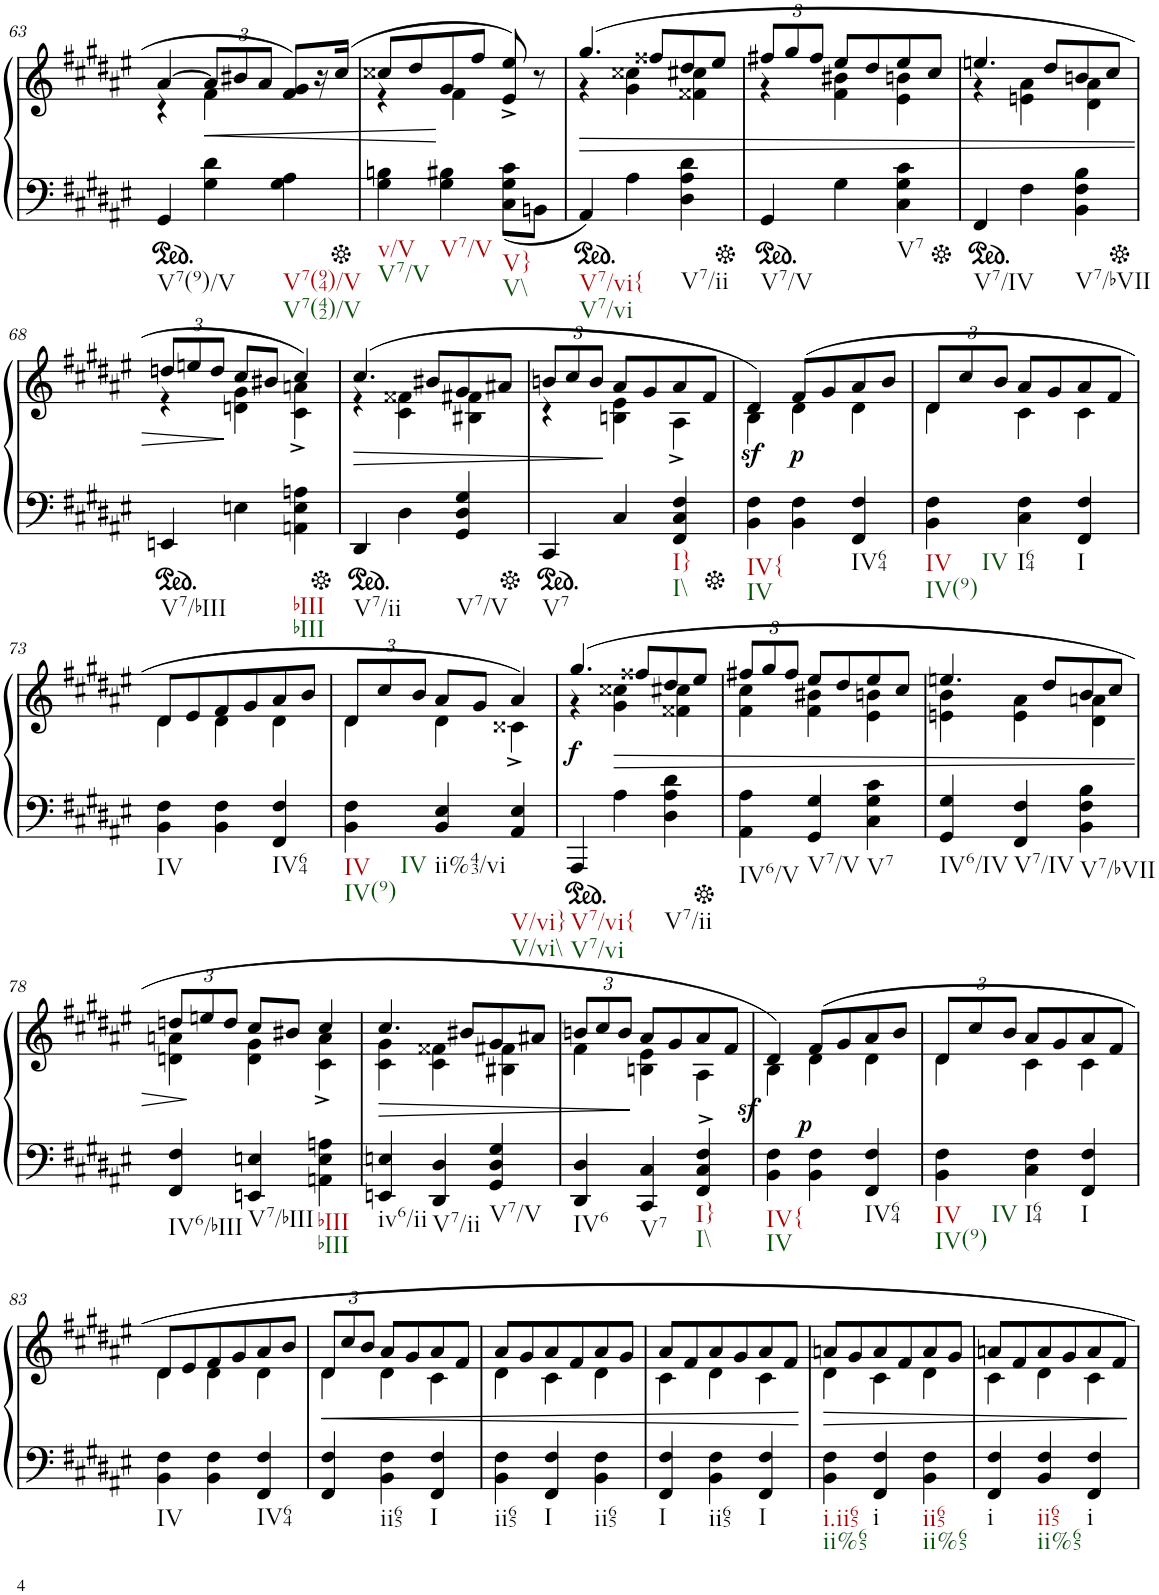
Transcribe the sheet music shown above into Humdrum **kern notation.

**kern	**kern	**dynam
*part2	*part1	*part1
*staff2	*staff1	*staff1
*I"Piano	*I"Piano	*
*I'Pno	*I'Pno	*
!!LO:PB:g=z
*clefF4	*clefG2	*
*k[f#c#g#d#a#e#]	*k[f#c#g#d#a#e#]	*
*M3/4	*M3/4	*
*ped	*	*
=63	=63	=63
*	*^	*
!LO:TX:b:t=V7(9)/V	!	!	!
4GG#/	[4a#/	4r	.
*	*Xbrackettup	*	*
!	!	!	!LO:HP:b
4G#\ 4d#\	12a#/L]	4f#\	<
.	12b#X/	.	.
.	12a#/J	.	.
!LO:TX:b:t=V7(94)/V	!	!	!
!LO:TX:b:t=V7(42)/V	!	!	!
4G#\ 4A#\	8f#/ 8g#/L	4ryy	.
.	16r	.	.
.	(>16cc#/JJ	.	.
=64	=64	=64	=64
*Xped	*	*	*
!LO:TX:b:t=v/V	!	!	!
!LO:TX:b:t=V7/V	!	!	!
4G#\ 4Bn\	8cc##X/L	4r	.
.	8dd#/	.	.
!LO:TX:b:t=V7/V	!	!	!
4G#\ 4B#X\	8g#/	4f#\	.
.	8ff#/J	.	[
!LO:TX:b:t=V}	!	!	!
!LO:TX:b:t=V\\	!	!	!
(<8C#\ 8G#\ 8c#\L	8e#/^ 8ee#/^)	4ryy	.
8BBn\J	8r	.	.
=65	=65	=65	=65
*ped	*	*	*
!LO:TX:b:t=V7/vi{	!	!	!
!LO:TX:b:t=V7/vi	!	!	!
!	!	!	!LO:HP:b
4AA#/)	(4.gg#/	4r	>
4A#\	.	4g#\ 4cc##X\	.
.	8ff##X/L	.	.
!LO:TX:b:t=V7/ii	!	!	!
4D#\ 4A#\ 4d#\	8dd#/	4f##X\ 4cc#X\	.
.	8ee#/J	.	.
=66	=66	=66	=66
*Xped	*	*	*
*ped	*	*	*
!LO:TX:b:t=V7/V	!	!	!
4GG#/	12ff#X/L	4r	.
.	12gg#/	.	.
.	12ff#/J	.	.
4G#\	8ee#/L	4f#\ 4b#X\	.
.	8dd#/	.	.
!LO:TX:b:t=V7	!	!	!
4C#\ 4G#\ 4c#\	8ee#/	4e#\ 4bn\	.
.	8cc#/J	.	.
=67	=67	=67	=67
*Xped	*	*	*
*ped	*	*	*
!LO:TX:b:t=V7/IV	!	!	!
4FF#/	4.een/	4r	.
4F#\	.	4en\ 4a#\	.
.	8dd#/L	.	.
!LO:TX:b:t=V7/bVII	!	!	!
4BB\ 4F#\ 4B\	8bn/	4d#\ 4a#\	.
.	8cc#/J	.	.
!!LO:LB:g=z	!!
=68	=68	=68	=68
*Xped	*	*	*
*ped	*	*	*
!LO:TX:b:t=V7/bIII	!	!	!
4EEn/	12ddn/L	4r	.
.	12een/	.	.
.	12dd/J	.	.
4En\	8cc#/L	4dn\ 4g#\	]
.	8b#X/J	.	.
!LO:TX:b:t=bIII	!	!	!
!LO:TX:b:t=bIII	!	!	!
4AAn\ 4E\ 4An\	4cc#/)	4c#\^ 4an\^	.
=69	=69	=69	=69
*Xped	*	*	*
*ped	*	*	*
!LO:TX:b:t=V7/ii	!	!	!
!	!	!	!LO:HP:b
4DD#/	(4.cc#/	4r	>
4D#\	.	4c#\ 4f##X\	.
.	8b#X/L	.	.
!LO:TX:b:t=V7/V	!	!	!
4GG#/ 4D#/ 4G#/	8g#/	4B#X\ 4f#X\	.
.	8a#X/J	.	.
=70	=70	=70	=70
*Xped	*	*	*
*ped	*	*	*
!LO:TX:b:t=V7	!	!	!
4CC#/	12bn/L	4r	.
.	12cc#/	.	.
.	12b/J	.	.
4C#/	8a#/L	4Bn\ 4e#\	]
.	8g#/	.	.
!LO:TX:b:t=I}	!	!	!
!LO:TX:b:t=I\\	!	!	!
4FF#/ 4C#/ 4F#/	8a#/	4A#^\	.
.	8f#/J	.	.
=71	=71	=71	=71
*Xped	*	*	*
!LO:TX:b:t=IV{	!	!	!
!LO:TX:b:t=IV	!	!	!
!	!	!	!LO:DY:b
4BB\ 4F#\	4d#/)	4B\	sf
!	!	!	!LO:DY:b
4BB\ 4F#\	(8f#/L	4d#\	p
.	8g#/	.	.
!LO:TX:b:t=IV64	!	!	!
4FF#/ 4F#/	8a#/	4d#\	.
.	8b/J	.	.
=72	=72	=72	=72
!LO:TX:b:t=IV	!	!	!
!LO:TX:b:t=IV(9)	!	!	!
!LO:TX:b:t=IV	!	!	!
4BB\ 4F#\	12d#/L	4d#\	.
.	12cc#/	.	.
.	12b/J	.	.
!LO:TX:b:t=I64	!	!	!
4C#\ 4F#\	8a#/L	4c#\	.
.	8g#/	.	.
!LO:TX:b:t=I	!	!	!
4FF#/ 4F#/	8a#/	4c#\	.
.	8f#/J	.	.
!!LO:LB:g=z	!!
=73	=73	=73	=73
!LO:TX:b:t=IV	!	!	!
4BB\ 4F#\	8d#/L	4d#\	.
.	8e#/	.	.
4BB\ 4F#\	8f#/	4d#\	.
.	8g#/	.	.
!LO:TX:b:t=IV64	!	!	!
4FF#/ 4F#/	8a#/	4d#\	.
.	8b/J	.	.
=74	=74	=74	=74
!LO:TX:b:t=IV	!	!	!
!LO:TX:b:t=IV(9)	!	!	!
!LO:TX:b:t=IV	!	!	!
4BB\ 4F#\	12d#/L	4d#\	.
.	12cc#/	.	.
.	12b/J	.	.
!LO:TX:b:t=ii%43/vi	!	!	!
4BB/ 4E#/	8a#/L	4d#\	.
.	8g#/J	.	.
!LO:TX:b:t=V/vi}	!	!	!
!LO:TX:b:t=V/vi\\	!	!	!
4AA#/ 4E#/	4a#/)	4c##X^\	.
=75	=75	=75	=75
*ped	*	*	*
!LO:TX:b:t=V7/vi{	!	!	!
!LO:TX:b:t=V7/vi	!	!	!
!	!	!	!LO:DY:b
4AAA#/	(4.gg#/	4r	f
!	!	!	!LO:HP:b
4A#\	.	4g#\ 4cc##X\	>
.	8ff##X/L	.	.
!LO:TX:b:t=V7/ii	!	!	!
4D#\ 4A#\ 4d#\	8dd#/	4f##X\ 4cc#X\	.
.	8ee#/J	.	.
=76	=76	=76	=76
*Xped	*	*	*
!LO:TX:b:t=IV6/V	!	!	!
4AA#\ 4A#\	12ff#X/L	4f#\ 4cc#\	.
.	12gg#/	.	.
.	12ff#/J	.	.
!LO:TX:b:t=V7/V	!	!	!
4GG#/ 4G#/	8ee#/L	4f#\ 4b#X\	.
.	8dd#/	.	.
!LO:TX:b:t=V7	!	!	!
4C#\ 4G#\ 4c#\	8ee#/	4e#\ 4bn\	.
.	8cc#/J	.	.
=77	=77	=77	=77
!LO:TX:b:t=IV6/IV	!	!	!
4GG#/ 4G#/	4.een/	4en\ 4b\	.
!LO:TX:b:t=V7/IV	!	!	!
4FF#/ 4F#/	.	4e\ 4a#\	.
.	8dd#/L	.	.
!LO:TX:b:t=V7/bVII	!	!	!
4BB\ 4F#\ 4B\	8b/	4d#\ 4an\	.
.	8cc#/J	.	.
!!LO:LB:g=z	!!
=78	=78	=78	=78
!LO:TX:b:t=IV6/bIII	!	!	!
4FF#/ 4F#/	12ddn/L	4dn\ 4an\	.
.	12een/	.	]
.	12dd/J	.	.
!LO:TX:b:t=V7/bIII	!	!	!
4EEn/ 4En/	8cc#/L	4d\ 4g#\	.
.	8b#X/J	.	.
!LO:TX:b:t=bIII	!	!	!
!LO:TX:b:t=bIII	!	!	!
4AAn\ 4E\ 4An\	4cc#/	4c#\^ 4a\^	.
=79	=79	=79	=79
!LO:TX:b:t=iv6/ii	!	!	!
!	!	!	!LO:HP:b
4EEn/ 4En/	4.cc#/	4c#\ 4g#\	>
!LO:TX:b:t=V7/ii	!	!	!
4DD#/ 4D#/	.	4c#\ 4f##X\	.
.	8b#X/L	.	.
!LO:TX:b:t=V7/V	!	!	!
4GG#/ 4D#/ 4G#/	8g#/	4B#X\ 4f#X\	.
.	8a#X/J	.	.
=80	=80	=80	=80
!LO:TX:b:t=IV6	!	!	!
4DD#/ 4D#/	12bn/L	4f#\	.
.	12cc#/	.	.
.	12b/J	.	.
!LO:TX:b:t=V7	!	!	!
4CC#/ 4C#/	8a#/L	4Bn\ 4e#\	]
.	8g#/	.	.
!LO:TX:b:t=I}	!	!	!
!LO:TX:b:t=I\\	!	!	!
4FF#/^> 4C#/^> 4F#/^>	8a#/	4A#\	.
.	8f#/J	.	.
=81	=81	=81	=81
!LO:TX:b:t=IV{	!	!	!
!LO:TX:b:t=IV	!	!	!
!	!	!	!LO:DY:b
4BB\ 4F#\	4d#/)	4B\	sf
!	!	!	!LO:DY:b
4BB\ 4F#\	8f#/L	4d#\	p
.	8g#/	.	.
!LO:TX:b:t=IV64	!	!	!
4FF#/ 4F#/	8a#/	4d#\	.
.	8b/J	.	.
=82	=82	=82	=82
!LO:TX:b:t=IV	!	!	!
!LO:TX:b:t=IV(9)	!	!	!
!LO:TX:b:t=IV	!	!	!
4BB\ 4F#\	12d#/L	4d#\	.
.	12cc#/	.	.
.	12b/J	.	.
!LO:TX:b:t=I64	!	!	!
4C#\ 4F#\	8a#/L	4c#\	.
.	8g#/	.	.
!LO:TX:b:t=I	!	!	!
4FF#/ 4F#/	8a#/	4c#\	.
.	8f#/J	.	.
!!LO:LB:g=z	!!
=83	=83	=83	=83
!LO:TX:b:t=IV	!	!	!
4BB\ 4F#\	8d#/L	4d#\	.
.	8e#/	.	.
4BB\ 4F#\	8f#/	4d#\	.
.	8g#/	.	.
!LO:TX:b:t=IV64	!	!	!
4FF#/ 4F#/	8a#/	4d#\	.
.	8b/J	.	.
=84	=84	=84	=84
!	!	!	!LO:HP:b
4FF#/ 4F#/	12d#/L	4d#\	<
.	12cc#/	.	.
.	12b/J	.	.
!LO:TX:b:t=ii65	!	!	!
4BB\ 4F#\	8a#/L	4d#\	.
.	8g#/	.	.
!LO:TX:b:t=I	!	!	!
4FF#/ 4F#/	8a#/	4c#\	.
.	8f#/J	.	.
=85	=85	=85	=85
!LO:TX:b:t=ii65	!	!	!
4BB\ 4F#\	8a#/L	4d#\	.
.	8g#/	.	.
!LO:TX:b:t=I	!	!	!
4FF#/ 4F#/	8a#/	4c#\	.
.	8f#/	.	.
!LO:TX:b:t=ii65	!	!	!
4BB\ 4F#\	8a#/	4d#\	.
.	8g#/J	.	.
=86	=86	=86	=86
!LO:TX:b:t=I	!	!	!
4FF#/ 4F#/	8a#/L	4c#\	.
.	8f#/	.	.
!LO:TX:b:t=ii65	!	!	!
4BB\ 4F#\	8a#/	4d#\	.
.	8g#/	.	.
!LO:TX:b:t=I	!	!	!
4FF#/ 4F#/	8a#/	4c#\	.
.	8f#/J	.	.
*	*v	*v	*
.	.	[
=87	=87	=87
!LO:TX:b:t=i.ii65	!	!
!LO:TX:b:t=ii%65	!	!
!	!	!LO:HP:b
*	*^	*
4BB\ 4F#\	8an/L	4d#\	>
.	8g#/	.	.
!LO:TX:b:t=i	!	!	!
4FF#/ 4F#/	8a/	4c#\	.
.	8f#/	.	.
!LO:TX:b:t=ii65	!	!	!
!LO:TX:b:t=ii%65	!	!	!
4BB\ 4F#\	8a/	4d#\	.
.	8g#/J	.	.
=88	=88	=88	=88
!LO:TX:b:t=i	!	!	!
4FF#/ 4F#/	8an/L	4c#\	.
.	8f#/	.	.
!LO:TX:b:t=ii65	!	!	!
!LO:TX:b:t=ii%65	!	!	!
4BB/ 4F#/	8a/	4d#\	.
.	8g#/	.	.
!LO:TX:b:t=i	!	!	!
4FF#/ 4F#/	8a/	4c#\	.
.	8f#/J	.	.
*	*v	*v	*
.	.	]
=	=	=
*-	*-	*-
